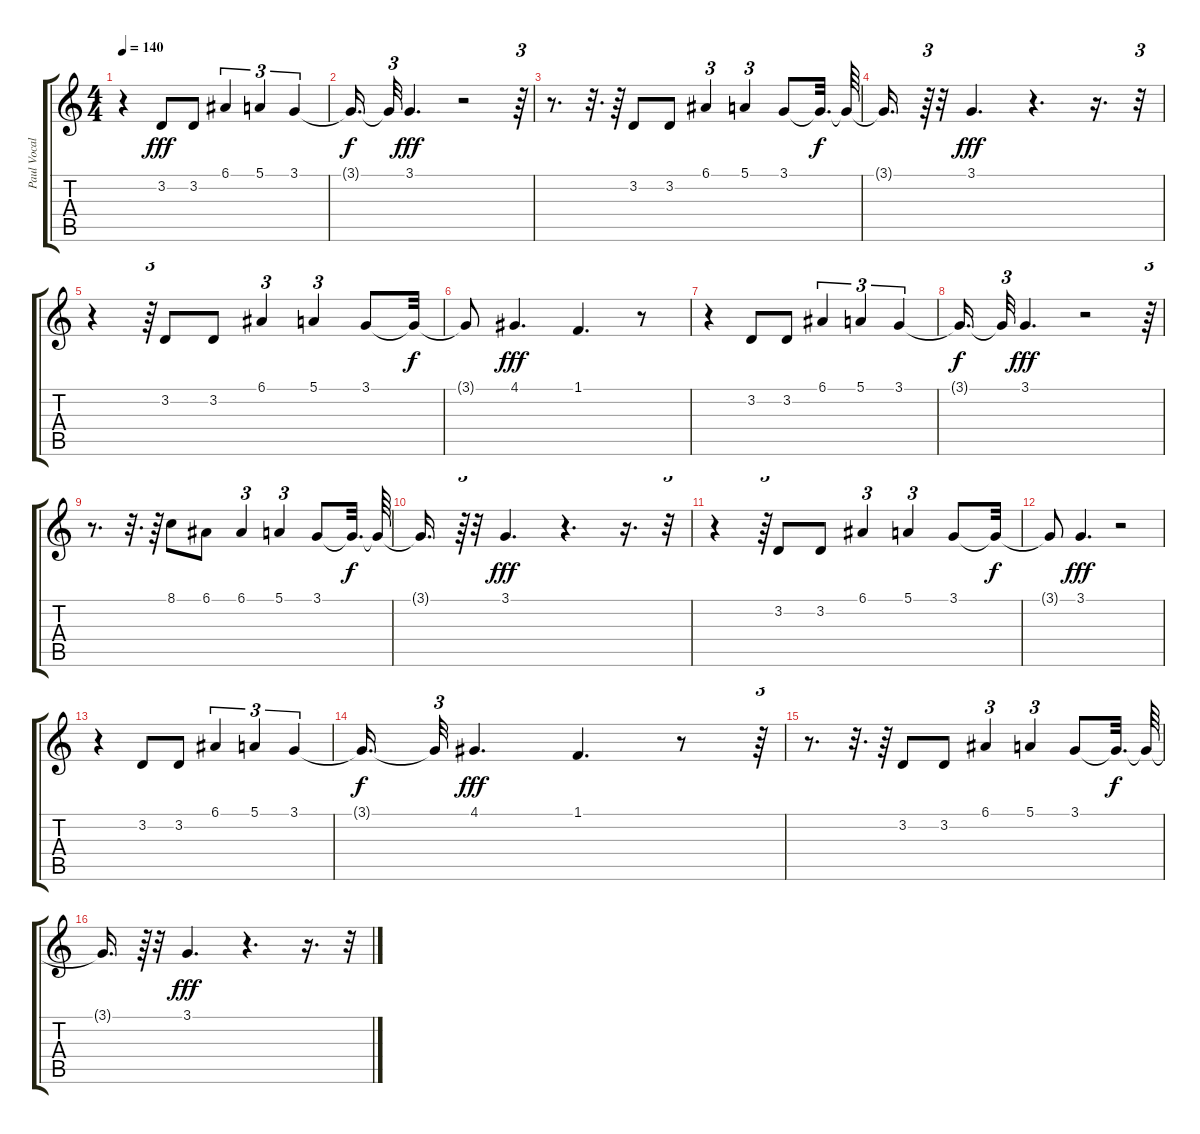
\track ("Paul Vocals" "Paul Vocal") {instrument lead2sawtooth}
\staff {score tabs}
\tuning (E4 B3 G3 D3 A2 E2) {hide}
\ts (4 4)
\tempo 140
\clef g2
\ks c
r.4{dy fff} 3.2.8 3.2.8 6.1.4{tu (3 2)} 5.1.4{tu (3 2)} 3.1.4{tu (3 2)} |
3.1{t}.16{d dy f} 3.1{t}.32{tu (3 2)} 3.1.4{d dy fff} r.2 r.64{tu (3 2)} |
r.8{d} r.32{d} r.64 3.2.8 3.2.8 6.1.4{tu (3 2)} 5.1.4{tu (3 2)} 3.1.8 3.1{t}.32{d dy f} 3.1{t}.64 |
3.1{t}.16{d} r.64{tu (3 2)} r.32 3.1.4{d dy fff} r.4{d} r.16{d} r.32{tu (3 2)} |
r.4 r.64{tu (3 2)} 3.2.8 3.2.8 6.1.4{tu (3 2)} 5.1.4{tu (3 2)} 3.1.8 3.1{t}.32{dy f} |
3.1{t}.8 4.1.4{d dy fff} 1.1.4{d} r.8 |
r.4 3.2.8 3.2.8 6.1.4{tu (3 2)} 5.1.4{tu (3 2)} 3.1.4{tu (3 2)} |
3.1{t}.16{d dy f} 3.1{t}.32{tu (3 2)} 3.1.4{d dy fff} r.2 r.64{tu (3 2)} |
r.8{d} r.32{d} r.64 8.1.8 6.1.8 6.1.4{tu (3 2)} 5.1.4{tu (3 2)} 3.1.8 3.1{t}.32{d dy f} 3.1{t}.64 |
3.1{t}.16{d} r.64{tu (3 2)} r.32 3.1.4{d dy fff} r.4{d} r.16{d} r.32{tu (3 2)} |
r.4 r.64{tu (3 2)} 3.2.8 3.2.8 6.1.4{tu (3 2)} 5.1.4{tu (3 2)} 3.1.8 3.1{t}.32{dy f} |
3.1{t}.8 3.1.4{d dy fff} r.2 |
r.4 3.2.8 3.2.8 6.1.4{tu (3 2)} 5.1.4{tu (3 2)} 3.1.4{tu (3 2)} |
3.1{t}.16{d dy f} 3.1{t}.32{tu (3 2)} 4.1.4{d dy fff} 1.1.4{d} r.8 r.64{tu (3 2)} |
r.8{d} r.32{d} r.64 3.2.8 3.2.8 6.1.4{tu (3 2)} 5.1.4{tu (3 2)} 3.1.8 3.1{t}.32{d dy f} 3.1{t}.64 |
3.1{t}.16{d} r.64{tu (3 2)} r.32 3.1.4{d dy fff} r.4{d} r.16{d} r.32{tu (3 2)}
